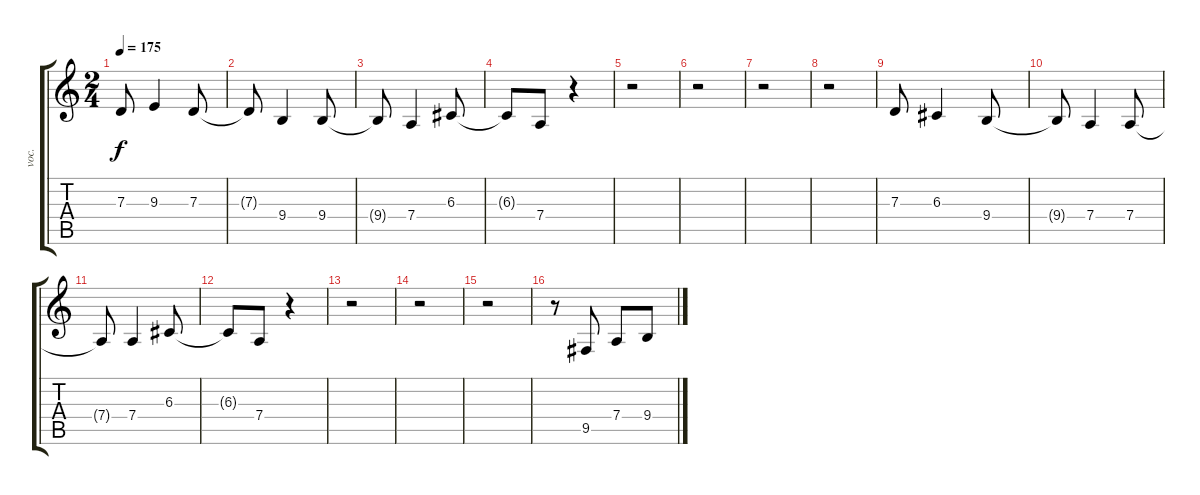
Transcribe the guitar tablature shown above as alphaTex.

\track ("voc." "voc.") {instrument lead8bassandlead}
\staff {score tabs}
\tuning (E4 B3 G3 D3 A2 E2) {hide}
\ts (2 4)
\tempo 175
\clef g2
\ks c
7.3.8{dy f} 9.3.4 7.3.8 |
7.3{t}.8 9.4.4 9.4.8 |
9.4{t}.8 7.4.4 6.3.8 |
6.3{t}.8 7.4.8 r.4 |
r.2 |
r.2 |
r.2 |
r.2 |
7.3.8 6.3.4 9.4.8 |
9.4{t}.8 7.4.4 7.4.8 |
7.4{t}.8 7.4.4 6.3.8 |
6.3{t}.8 7.4.8 r.4 |
r.2 |
r.2 |
r.2 |
r.8 9.5.8{volume 12} 7.4.8 9.4.8
